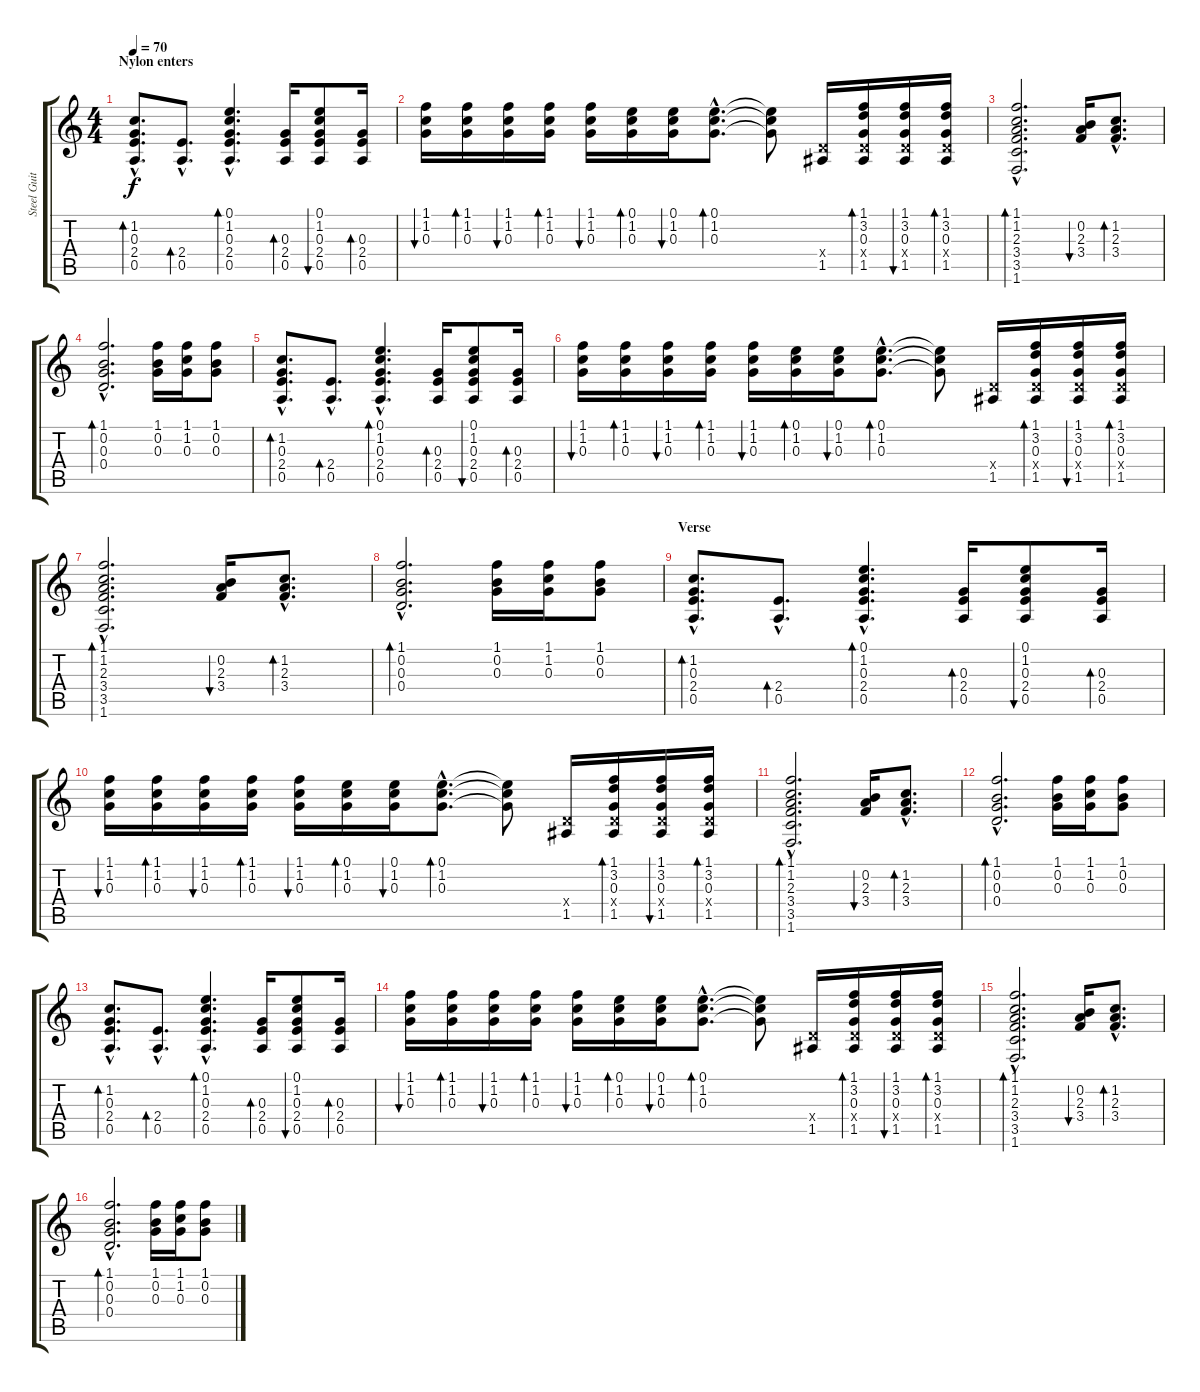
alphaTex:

\track ("Steel Guitar 1" "Steel Guit") {instrument acousticguitarsteel}
\staff {score tabs}
\tuning (E4 B3 G3 D3 A2 E2) {hide}
\ts (4 4)
\section ("" "Nylon enters")
\tempo 70
\clef g2
\ks c
(1.2{hac} 0.3{hac} 2.4{hac} 0.5{hac}).8{d bd 60 dy f} (2.4{hac} 0.5{hac}).8{d bd 60} (0.1{hac} 1.2{hac} 0.3{hac} 2.4{hac} 0.5{hac}).4{d bd 60} (0.3 2.4 0.5).16{bd 60} (0.1 1.2 0.3 2.4 0.5).8{bu 60} (0.3 2.4 0.5).16{bd 60} |
(1.1 1.2 0.3).16{bu 60} (1.1 1.2 0.3).16{bd 60} (1.1 1.2 0.3).16{bu 60} (1.1 1.2 0.3).16{bd 60} (1.1 1.2 0.3).16{bu 60} (0.1 1.2 0.3).16{bd 60} (0.1 1.2 0.3).16{bu 60} (0.1{hac} 1.2{hac} 0.3{hac}).8{d bd 60} (0.1{t} 1.2{t} 0.3{t}).8 (0.4{x} 1.5).16 (1.1 3.2 0.3 0.4{x} 1.5).16{bd 60} (1.1 3.2 0.3 0.4{x} 1.5).16{bu 60} (1.1 3.2 0.3 0.4{x} 1.5).16{bd 60} |
(1.1{hac} 1.2{hac} 2.3{hac} 3.4{hac} 3.5{hac} 1.6{hac}).2{d bd 60} (0.2 2.3 3.4).16{bu 60} (1.2{hac} 2.3{hac} 3.4{hac}).8{d bd 60} |
(1.1{hac} 0.2{hac} 0.3{hac} 0.4{hac}).2{d bd 60} (1.1 0.2 0.3).16 (1.1 1.2 0.3).16 (1.1 0.2 0.3).8 |
(1.2{hac} 0.3{hac} 2.4{hac} 0.5{hac}).8{d bd 60} (2.4{hac} 0.5{hac}).8{d bd 60} (0.1{hac} 1.2{hac} 0.3{hac} 2.4{hac} 0.5{hac}).4{d bd 60} (0.3 2.4 0.5).16{bd 60} (0.1 1.2 0.3 2.4 0.5).8{bu 60} (0.3 2.4 0.5).16{bd 60} |
(1.1 1.2 0.3).16{bu 60} (1.1 1.2 0.3).16{bd 60} (1.1 1.2 0.3).16{bu 60} (1.1 1.2 0.3).16{bd 60} (1.1 1.2 0.3).16{bu 60} (0.1 1.2 0.3).16{bd 60} (0.1 1.2 0.3).16{bu 60} (0.1{hac} 1.2{hac} 0.3{hac}).8{d bd 60} (0.1{t} 1.2{t} 0.3{t}).8 (0.4{x} 1.5).16 (1.1 3.2 0.3 0.4{x} 1.5).16{bd 60} (1.1 3.2 0.3 0.4{x} 1.5).16{bu 60} (1.1 3.2 0.3 0.4{x} 1.5).16{bd 60} |
(1.1{hac} 1.2{hac} 2.3{hac} 3.4{hac} 3.5{hac} 1.6{hac}).2{d bd 60} (0.2 2.3 3.4).16{bu 60} (1.2{hac} 2.3{hac} 3.4{hac}).8{d bd 60} |
(1.1{hac} 0.2{hac} 0.3{hac} 0.4{hac}).2{d bd 60} (1.1 0.2 0.3).16 (1.1 1.2 0.3).16 (1.1 0.2 0.3).8 |
\section ("" "Verse")
(1.2{hac} 0.3{hac} 2.4{hac} 0.5{hac}).8{d bd 60} (2.4{hac} 0.5{hac}).8{d bd 60} (0.1{hac} 1.2{hac} 0.3{hac} 2.4{hac} 0.5{hac}).4{d bd 60} (0.3 2.4 0.5).16{bd 60} (0.1 1.2 0.3 2.4 0.5).8{bu 60} (0.3 2.4 0.5).16{bd 60} |
(1.1 1.2 0.3).16{bu 60} (1.1 1.2 0.3).16{bd 60} (1.1 1.2 0.3).16{bu 60} (1.1 1.2 0.3).16{bd 60} (1.1 1.2 0.3).16{bu 60} (0.1 1.2 0.3).16{bd 60} (0.1 1.2 0.3).16{bu 60} (0.1{hac} 1.2{hac} 0.3{hac}).8{d bd 60} (0.1{t} 1.2{t} 0.3{t}).8 (0.4{x} 1.5).16 (1.1 3.2 0.3 0.4{x} 1.5).16{bd 60} (1.1 3.2 0.3 0.4{x} 1.5).16{bu 60} (1.1 3.2 0.3 0.4{x} 1.5).16{bd 60} |
(1.1{hac} 1.2{hac} 2.3{hac} 3.4{hac} 3.5{hac} 1.6{hac}).2{d bd 60} (0.2 2.3 3.4).16{bu 60} (1.2{hac} 2.3{hac} 3.4{hac}).8{d bd 60} |
(1.1{hac} 0.2{hac} 0.3{hac} 0.4{hac}).2{d bd 60} (1.1 0.2 0.3).16 (1.1 1.2 0.3).16 (1.1 0.2 0.3).8 |
(1.2{hac} 0.3{hac} 2.4{hac} 0.5{hac}).8{d bd 60} (2.4{hac} 0.5{hac}).8{d bd 60} (0.1{hac} 1.2{hac} 0.3{hac} 2.4{hac} 0.5{hac}).4{d bd 60} (0.3 2.4 0.5).16{bd 60} (0.1 1.2 0.3 2.4 0.5).8{bu 60} (0.3 2.4 0.5).16{bd 60} |
(1.1 1.2 0.3).16{bu 60} (1.1 1.2 0.3).16{bd 60} (1.1 1.2 0.3).16{bu 60} (1.1 1.2 0.3).16{bd 60} (1.1 1.2 0.3).16{bu 60} (0.1 1.2 0.3).16{bd 60} (0.1 1.2 0.3).16{bu 60} (0.1{hac} 1.2{hac} 0.3{hac}).8{d bd 60} (0.1{t} 1.2{t} 0.3{t}).8 (0.4{x} 1.5).16 (1.1 3.2 0.3 0.4{x} 1.5).16{bd 60} (1.1 3.2 0.3 0.4{x} 1.5).16{bu 60} (1.1 3.2 0.3 0.4{x} 1.5).16{bd 60} |
(1.1{hac} 1.2{hac} 2.3{hac} 3.4{hac} 3.5{hac} 1.6{hac}).2{d bd 60} (0.2 2.3 3.4).16{bu 60} (1.2{hac} 2.3{hac} 3.4{hac}).8{d bd 60} |
(1.1{hac} 0.2{hac} 0.3{hac} 0.4{hac}).2{d bd 60} (1.1 0.2 0.3).16 (1.1 1.2 0.3).16 (1.1 0.2 0.3).8
